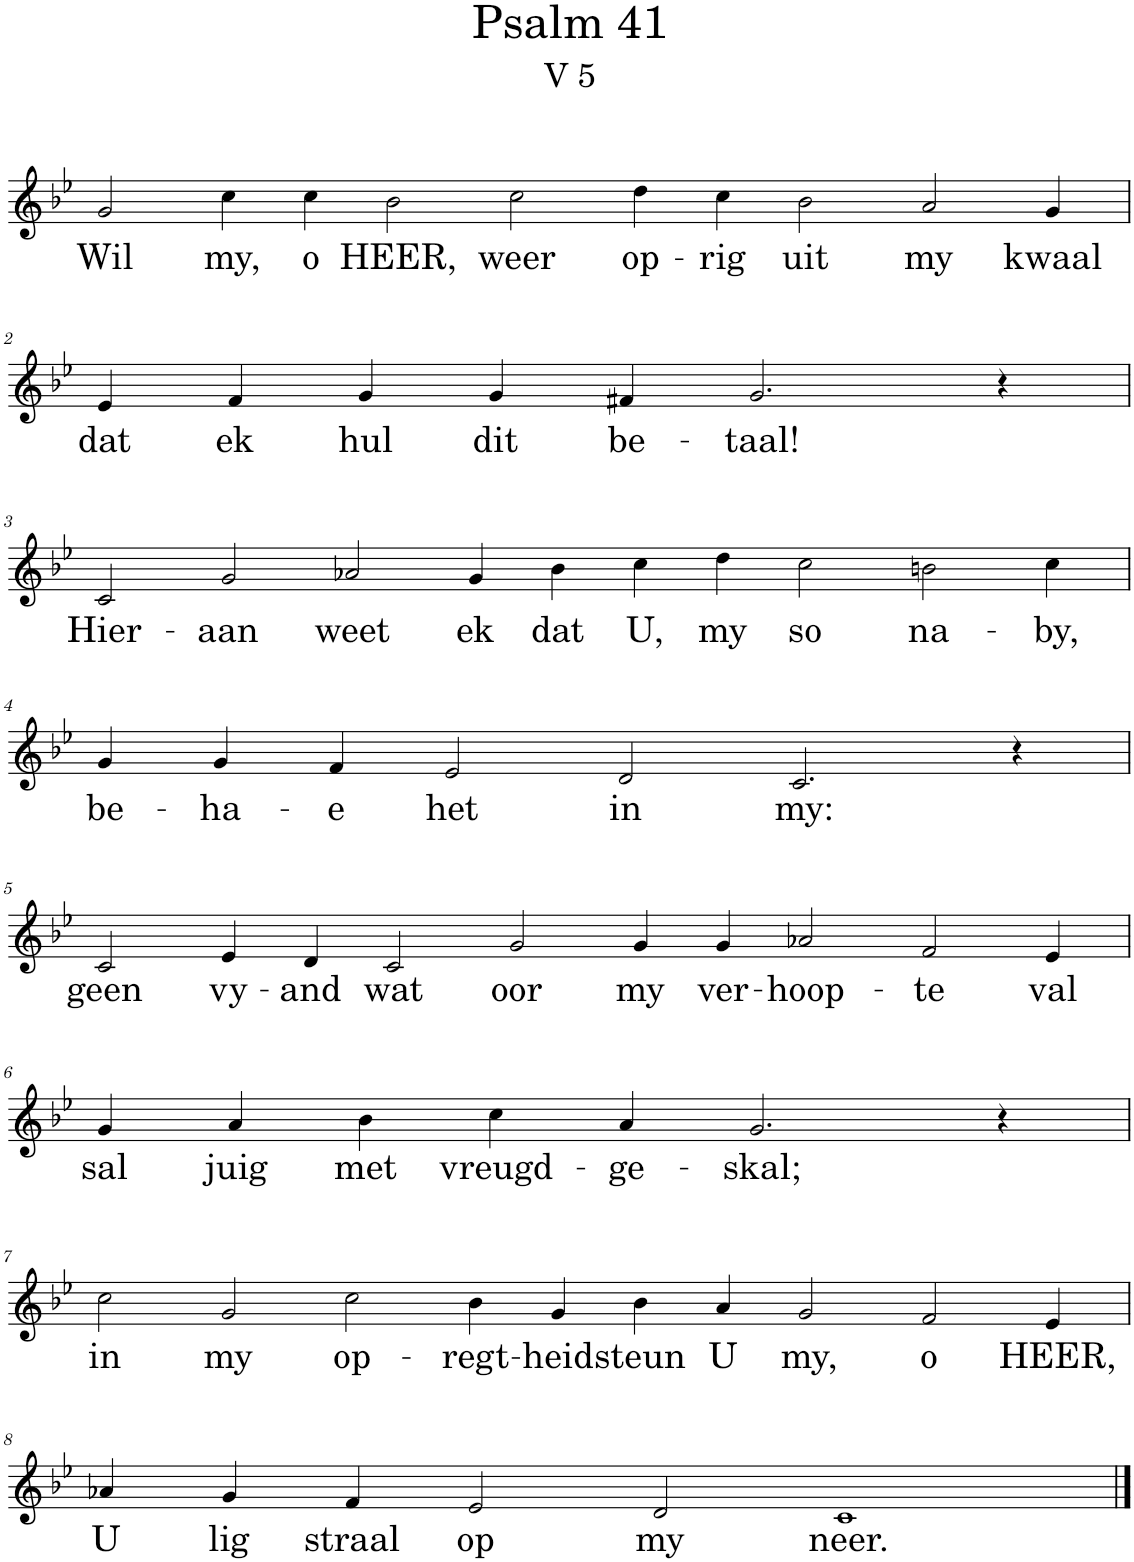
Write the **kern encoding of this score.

**kern	**text
*part1	*part1
*staff1	*staff1
*I"Pipe Organ	*
*I'Org.	*
*clefG2	*
*k[b-e-]	*
*M15/4	*
=1	=1
!	!LO:LY:b
2g/	Wil
!	!LO:LY:b
4cc\	my,
!	!LO:LY:b
4cc\	o
!	!LO:LY:b
2b-\	HEER,
!	!LO:LY:b
2cc\	weer
!	!LO:LY:b
4dd\	op-
!	!LO:LY:b
4cc\	-rig
!	!LO:LY:b
2b-\	uit
!	!LO:LY:b
2a/	my
!	!LO:LY:b
4g/	kwaal
!!LO:LB:g=z
=2	=2
*M9/4	*
!	!LO:LY:b
4e-/	dat
!	!LO:LY:b
4f/	ek
!	!LO:LY:b
4g/	hul
!	!LO:LY:b
4g/	dit
!	!LO:LY:b
4f#X/	be-
!	!LO:LY:b
2.g/	-taal!
4r	.
!!LO:LB:g=z
=3	=3
*M15/4	*
!	!LO:LY:b
2c/	Hier-
!	!LO:LY:b
2g/	-aan
!	!LO:LY:b
2a-X/	weet
!	!LO:LY:b
4g/	ek
!	!LO:LY:b
4b-\	dat
!	!LO:LY:b
4cc\	U,
!	!LO:LY:b
4dd\	my
!	!LO:LY:b
2cc\	so
!	!LO:LY:b
2bn\	na-
!	!LO:LY:b
4cc\	-by,
!!LO:LB:g=z
=4	=4
*M11/4	*
!	!LO:LY:b
4g/	be-
!	!LO:LY:b
4g/	-ha-
!	!LO:LY:b
4f/	-e
!	!LO:LY:b
2e-/	het
!	!LO:LY:b
2d/	in
!	!LO:LY:b
2.c/	my:
4r	.
!!LO:LB:g=z
=5	=5
*M15/4	*
!	!LO:LY:b
2c/	geen
!	!LO:LY:b
4e-/	vy-
!	!LO:LY:b
4d/	-and
!	!LO:LY:b
2c/	wat
!	!LO:LY:b
2g/	oor
!	!LO:LY:b
4g/	my
!	!LO:LY:b
4g/	ver-
!	!LO:LY:b
2a-X/	-hoop-
!	!LO:LY:b
2f/	-te
!	!LO:LY:b
4e-/	val
!!LO:LB:g=z
=6	=6
*M9/4	*
!	!LO:LY:b
4g/	sal
!	!LO:LY:b
4a/	juig
!	!LO:LY:b
4b-\	met
!	!LO:LY:b
4cc\	vreugd-
!	!LO:LY:b
4a/	-ge-
!	!LO:LY:b
2.g/	-skal;
4r	.
!!LO:LB:g=z
=7	=7
*M15/4	*
!	!LO:LY:b
2cc\	in
!	!LO:LY:b
2g/	my
!	!LO:LY:b
2cc\	op-
!	!LO:LY:b
4b-\	-regt-
!	!LO:LY:b
4g/	-heid
!	!LO:LY:b
4b-\	steun
!	!LO:LY:b
4a/	U
!	!LO:LY:b
2g/	my,
!	!LO:LY:b
2f/	o
!	!LO:LY:b
4e-/	HEER,
!!LO:LB:g=z
=8	=8
*M11/4	*
!	!LO:LY:b
4a-X/	U
!	!LO:LY:b
4g/	lig
!	!LO:LY:b
4f/	straal
!	!LO:LY:b
2e-/	op
!	!LO:LY:b
2d/	my
!	!LO:LY:b
1c	neer.
==	==
*-	*-
